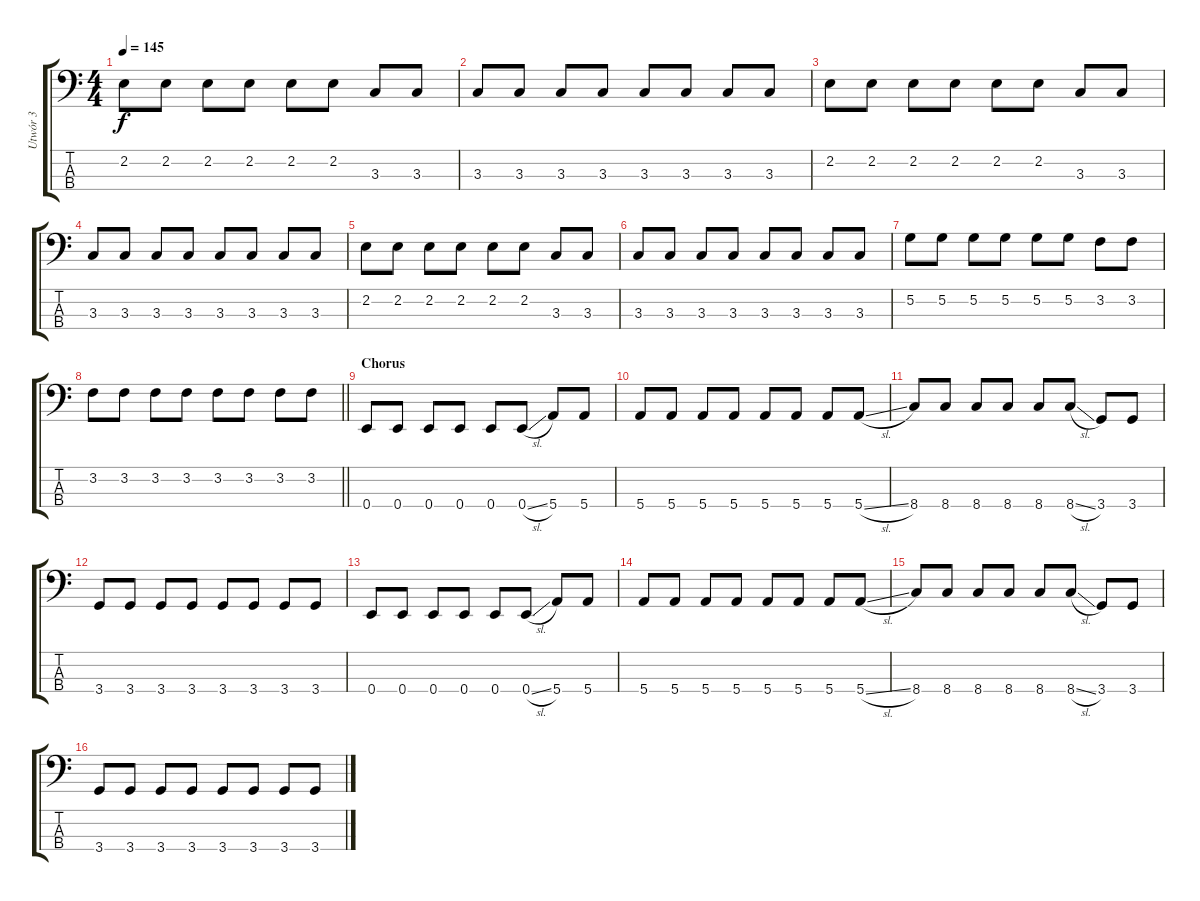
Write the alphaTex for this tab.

\track ("Utwór 3" "Utwór 3") {instrument synthbass2}
\staff {score tabs}
\tuning (G2 D2 A1 E1) {hide}
\ts (4 4)
\tempo 145
\clef f4
\ks c
2.2.8{dy f} 2.2.8 2.2.8 2.2.8 2.2.8 2.2.8 3.3.8 3.3.8 |
3.3.8 3.3.8 3.3.8 3.3.8 3.3.8 3.3.8 3.3.8 3.3.8 |
2.2.8 2.2.8 2.2.8 2.2.8 2.2.8 2.2.8 3.3.8 3.3.8 |
3.3.8 3.3.8 3.3.8 3.3.8 3.3.8 3.3.8 3.3.8 3.3.8 |
2.2.8 2.2.8 2.2.8 2.2.8 2.2.8 2.2.8 3.3.8 3.3.8 |
3.3.8 3.3.8 3.3.8 3.3.8 3.3.8 3.3.8 3.3.8 3.3.8 |
5.2.8 5.2.8 5.2.8 5.2.8 5.2.8 5.2.8 3.2.8 3.2.8 |
\barLineRight lightlight
3.2.8 3.2.8 3.2.8 3.2.8 3.2.8 3.2.8 3.2.8 3.2.8 |
\section ("" "Chorus")
0.4.8 0.4.8 0.4.8 0.4.8 0.4.8 0.4{sl}.8 5.4.8 5.4.8 |
5.4.8 5.4.8 5.4.8 5.4.8 5.4.8 5.4.8 5.4.8 5.4{sl}.8 |
8.4.8 8.4.8 8.4.8 8.4.8 8.4.8 8.4{sl}.8 3.4.8 3.4.8 |
3.4.8 3.4.8 3.4.8 3.4.8 3.4.8 3.4.8 3.4.8 3.4.8 |
0.4.8 0.4.8 0.4.8 0.4.8 0.4.8 0.4{sl}.8 5.4.8 5.4.8 |
5.4.8 5.4.8 5.4.8 5.4.8 5.4.8 5.4.8 5.4.8 5.4{sl}.8 |
8.4.8 8.4.8 8.4.8 8.4.8 8.4.8 8.4{sl}.8 3.4.8 3.4.8 |
3.4.8 3.4.8 3.4.8 3.4.8 3.4.8 3.4.8 3.4.8 3.4.8
